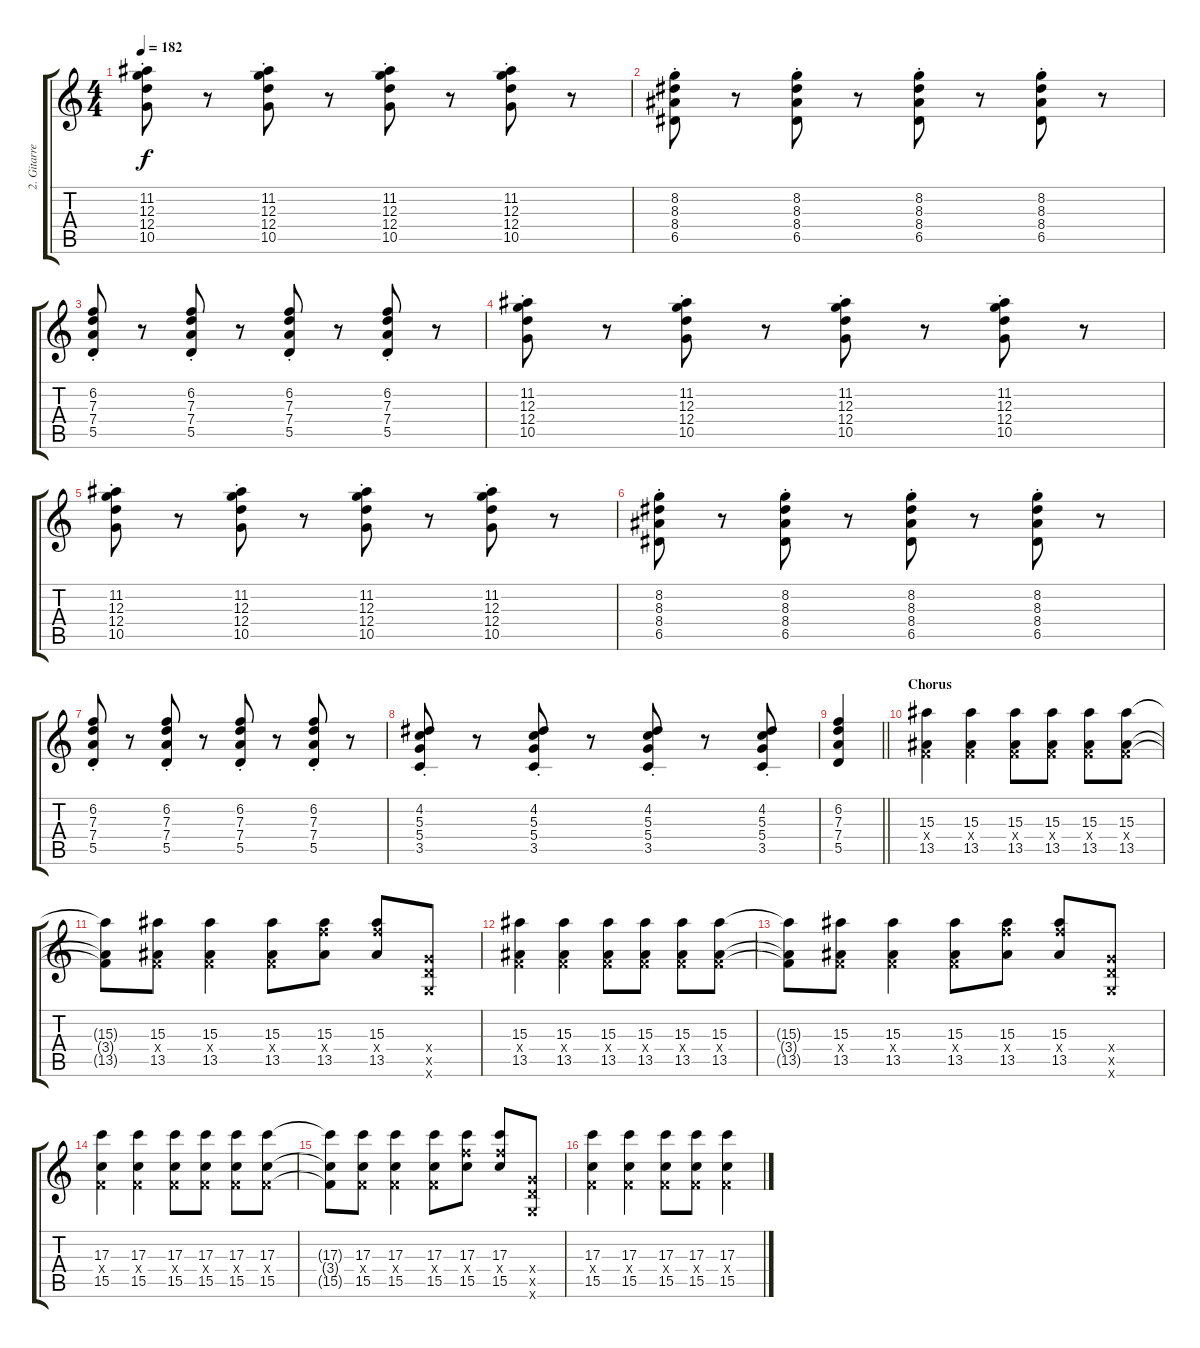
\track ("2. Gitarre" "2. Gitarre") {instrument distortionguitar}
\staff {score tabs}
\tuning (E4 B3 G3 D3 A2 E2) {hide}
\ts (4 4)
\tempo 182
\clef g2
\ks c
(11.2{st} 12.3 12.4 10.5).8{dy f} r.8 (11.2{st} 12.3 12.4 10.5).8 r.8 (11.2{st} 12.3 12.4 10.5).8 r.8 (11.2{st} 12.3 12.4 10.5).8 r.8 |
(8.2 8.3 8.4 6.5{st}).8 r.8 (8.2 8.3 8.4 6.5{st}).8 r.8 (8.2 8.3 8.4 6.5{st}).8 r.8 (8.2 8.3 8.4 6.5{st}).8 r.8 |
(6.2 7.3 7.4 5.5{st}).8 r.8 (6.2 7.3 7.4 5.5{st}).8 r.8 (6.2 7.3 7.4 5.5{st}).8 r.8 (6.2 7.3 7.4 5.5{st}).8 r.8 |
(11.2{st} 12.3 12.4 10.5).8 r.8 (11.2{st} 12.3 12.4 10.5).8 r.8 (11.2{st} 12.3 12.4 10.5).8 r.8 (11.2{st} 12.3 12.4 10.5).8 r.8 |
(11.2{st} 12.3 12.4 10.5).8 r.8 (11.2{st} 12.3 12.4 10.5).8 r.8 (11.2{st} 12.3 12.4 10.5).8 r.8 (11.2{st} 12.3 12.4 10.5).8 r.8 |
(8.2 8.3 8.4 6.5{st}).8 r.8 (8.2 8.3 8.4 6.5{st}).8 r.8 (8.2 8.3 8.4 6.5{st}).8 r.8 (8.2 8.3 8.4 6.5{st}).8 r.8 |
(6.2 7.3 7.4 5.5{st}).8 r.8 (6.2 7.3 7.4 5.5{st}).8 r.8 (6.2 7.3 7.4 5.5{st}).8 r.8 (6.2 7.3 7.4 5.5{st}).8 r.8 |
(4.2 5.3 5.4 3.5{st}).8 r.8 (4.2 5.3 5.4 3.5{st}).8 r.8 (4.2 5.3 5.4 3.5{st}).8 r.8 (4.2 5.3 5.4 3.5{st}).8 |
\barLineRight lightlight
(6.2 7.3 7.4 5.5).4 |
\section ("" "Chorus")
(15.3 3.4{x} 13.5).4 (15.3 3.4{x} 13.5).4 (15.3 3.4{x} 13.5).8 (15.3 3.4{x} 13.5).8 (15.3 3.4{x} 13.5).8 (15.3 3.4{x} 13.5).8 |
(15.3{t} 3.4{t} 13.5{t}).8 (15.3 3.4{x} 13.5).8 (15.3 3.4{x} 13.5).4 (15.3 3.4{x} 13.5).8 (15.3 15.4{x} 13.5).8 (15.3 15.4{x} 13.5).8 (5.4{x} 5.5{x} 3.6{x}).8 |
(15.3 3.4{x} 13.5).4 (15.3 3.4{x} 13.5).4 (15.3 3.4{x} 13.5).8 (15.3 3.4{x} 13.5).8 (15.3 3.4{x} 13.5).8 (15.3 3.4{x} 13.5).8 |
(15.3{t} 3.4{t} 13.5{t}).8 (15.3 3.4{x} 13.5).8 (15.3 3.4{x} 13.5).4 (15.3 3.4{x} 13.5).8 (15.3 15.4{x} 13.5).8 (15.3 15.4{x} 13.5).8 (5.4{x} 5.5{x} 3.6{x}).8 |
(17.3 3.4{x} 15.5).4 (17.3 3.4{x} 15.5).4 (17.3 3.4{x} 15.5).8 (17.3 3.4{x} 15.5).8 (17.3 3.4{x} 15.5).8 (17.3 3.4{x} 15.5).8 |
(17.3{t} 3.4{t} 15.5{t}).8 (17.3 3.4{x} 15.5).8 (17.3 3.4{x} 15.5).4 (17.3 3.4{x} 15.5).8 (17.3 15.4{x} 15.5).8 (17.3 15.4{x} 15.5).8 (5.4{x} 5.5{x} 3.6{x}).8 |
(17.3 3.4{x} 15.5).4 (17.3 3.4{x} 15.5).4 (17.3 3.4{x} 15.5).8 (17.3 3.4{x} 15.5).8 (17.3 3.4{x} 15.5).4
